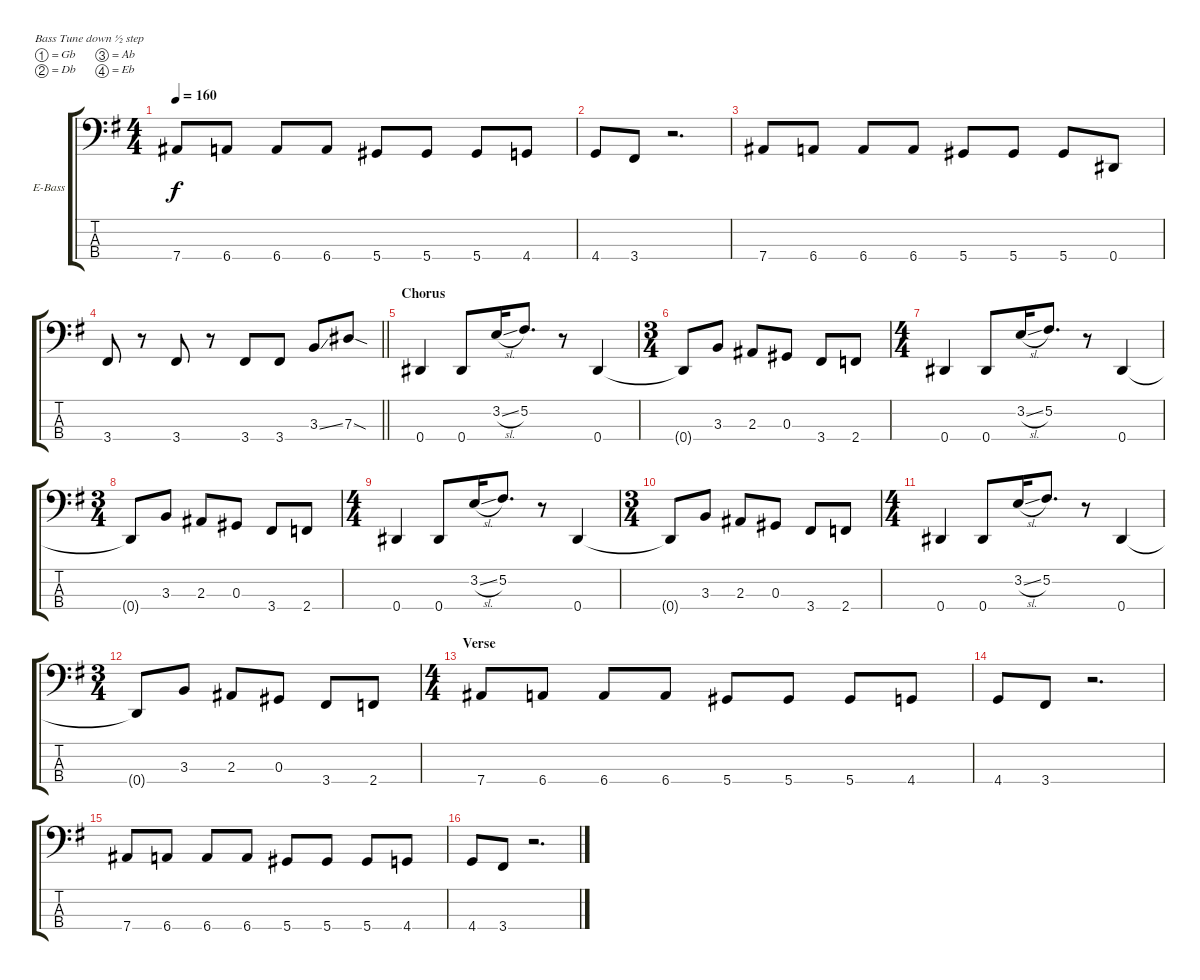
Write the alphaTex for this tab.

\defaultSystemsLayout 4
\bracketExtendMode groupsimilarinstruments
\firstSystemTrackNameOrientation horizontal
\otherSystemsTrackNameOrientation horizontal
\track ("Electric Bass" "E-Bass") {instrument electricbassfinger}
\staff {score tabs}
\tuning (Gb2 Db2 Ab1 Eb1)
\ts (4 4)
\tempo 160
\clef f4
\scale
1.05549
\ks g
7.4.8{dy f} 6.4.8 6.4.8 6.4.8 5.4.8 5.4.8 5.4.8 4.4.8 |
\scale
0.944515 4.4.8 3.4.8 r.2{d} |
\scale
1.05549 7.4.8 6.4.8 6.4.8 6.4.8 5.4.8 5.4.8 5.4.8 0.4.8 |
\scale
0.944515
\barLineRight lightlight
3.4.8 r.8 3.4.8 r.8 3.4.8 3.4.8 3.3{ss}.8 7.3{sod}.8 |
\section ("" "Chorus")
\scale
1.05549 0.4.4 0.4.8 3.2{sl}.16 5.2.8{d} r.8 0.4.4 |
\ts (3 4)
\scale
0.944515 0.4{t}.8 3.3.8 2.3.8 0.3.8 3.4.8 2.4.8 |
\ts (4 4)
\scale
1.08575 0.4.4 0.4.8 3.2{sl}.16 5.2.8{d} r.8 0.4.4 |
\ts (3 4)
\scale
0.91425 0.4{t}.8 3.3.8 2.3.8 0.3.8 3.4.8 2.4.8 |
\ts (4 4)
\scale
1.08575 0.4.4 0.4.8 3.2{sl}.16 5.2.8{d} r.8 0.4.4 |
\ts (3 4)
\scale
0.91425 0.4{t}.8 3.3.8 2.3.8 0.3.8 3.4.8 2.4.8 |
\ts (4 4)
\scale
1.08575 0.4.4 0.4.8 3.2{sl}.16 5.2.8{d} r.8 0.4.4 |
\ts (3 4)
\scale
0.91425 0.4{t}.8 3.3.8 2.3.8 0.3.8 3.4.8 2.4.8 |
\ts (4 4)
\section ("" "Verse")
\scale
1.08575 7.4.8 6.4.8 6.4.8 6.4.8 5.4.8 5.4.8 5.4.8 4.4.8 |
\scale
0.91425 4.4.8 3.4.8 r.2{d} |
\scale
1.05549 7.4.8 6.4.8 6.4.8 6.4.8 5.4.8 5.4.8 5.4.8 4.4.8 |
\scale
0.944515 4.4.8 3.4.8 r.2{d}
